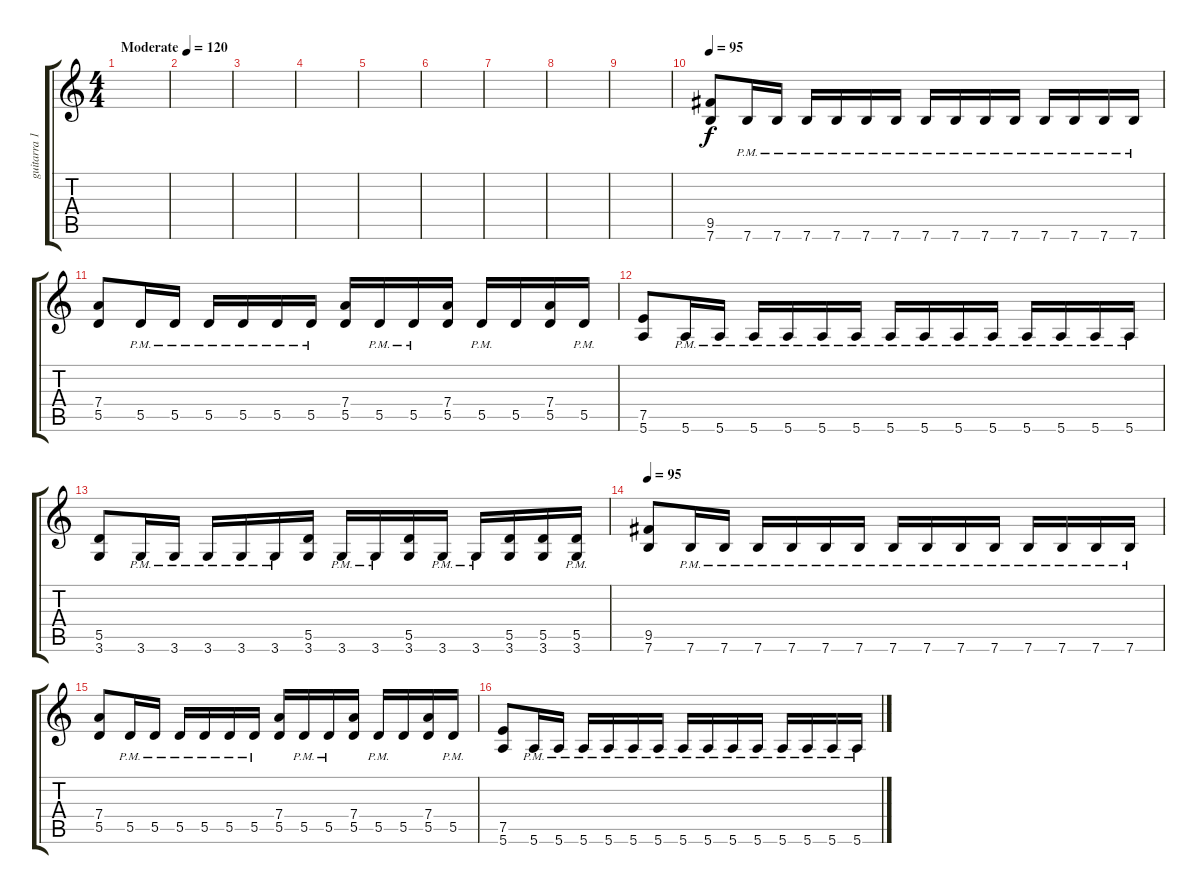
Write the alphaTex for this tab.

\track ("guitarra 1" "guitarra 1") {instrument distortionguitar}
\staff {score tabs}
\tuning (E4 B3 G3 D3 A2 E2) {hide}
\ts (4 4)
\tempo (120 "Moderate")
\clef g2
\ks c
|
|
|
|
|
|
|
|
|
\tempo 95
(9.5 7.6).8 7.6{pm}.16 7.6{pm}.16 7.6{pm}.16 7.6{pm}.16 7.6{pm}.16 7.6{pm}.16 7.6{pm}.16 7.6{pm}.16 7.6{pm}.16 7.6{pm}.16 7.6{pm}.16 7.6{pm}.16 7.6{pm}.16 7.6{pm}.16 |
(7.4 5.5).8 5.5{pm}.16 5.5{pm}.16 5.5{pm}.16 5.5{pm}.16 5.5{pm}.16 5.5{pm}.16 (7.4 5.5).16 5.5{pm}.16 5.5{pm}.16 (7.4 5.5).16 5.5{pm}.16 5.5.16 (7.4 5.5).16 5.5{pm}.16 |
(7.5 5.6).8 5.6{pm}.16 5.6{pm}.16 5.6{pm}.16 5.6{pm}.16 5.6{pm}.16 5.6{pm}.16 5.6{pm}.16 5.6{pm}.16 5.6{pm}.16 5.6{pm}.16 5.6{pm}.16 5.6{pm}.16 5.6{pm}.16 5.6{pm}.16 |
(5.5 3.6).8 3.6{pm}.16 3.6{pm}.16 3.6{pm}.16 3.6{pm}.16 3.6{pm}.16 (5.5 3.6).16 3.6{pm}.16 3.6{pm}.16 (5.5 3.6).16 3.6{pm}.16 3.6{pm}.16 (5.5 3.6).16 (5.5 3.6).16 (5.5 3.6{pm}).16 |
\tempo 95
(9.5 7.6).8 7.6{pm}.16 7.6{pm}.16 7.6{pm}.16 7.6{pm}.16 7.6{pm}.16 7.6{pm}.16 7.6{pm}.16 7.6{pm}.16 7.6{pm}.16 7.6{pm}.16 7.6{pm}.16 7.6{pm}.16 7.6{pm}.16 7.6{pm}.16 |
(7.4 5.5).8 5.5{pm}.16 5.5{pm}.16 5.5{pm}.16 5.5{pm}.16 5.5{pm}.16 5.5{pm}.16 (7.4 5.5).16 5.5{pm}.16 5.5{pm}.16 (7.4 5.5).16 5.5{pm}.16 5.5.16 (7.4 5.5).16 5.5{pm}.16 |
(7.5 5.6).8 5.6{pm}.16 5.6{pm}.16 5.6{pm}.16 5.6{pm}.16 5.6{pm}.16 5.6{pm}.16 5.6{pm}.16 5.6{pm}.16 5.6{pm}.16 5.6{pm}.16 5.6{pm}.16 5.6{pm}.16 5.6{pm}.16 5.6{pm}.16
